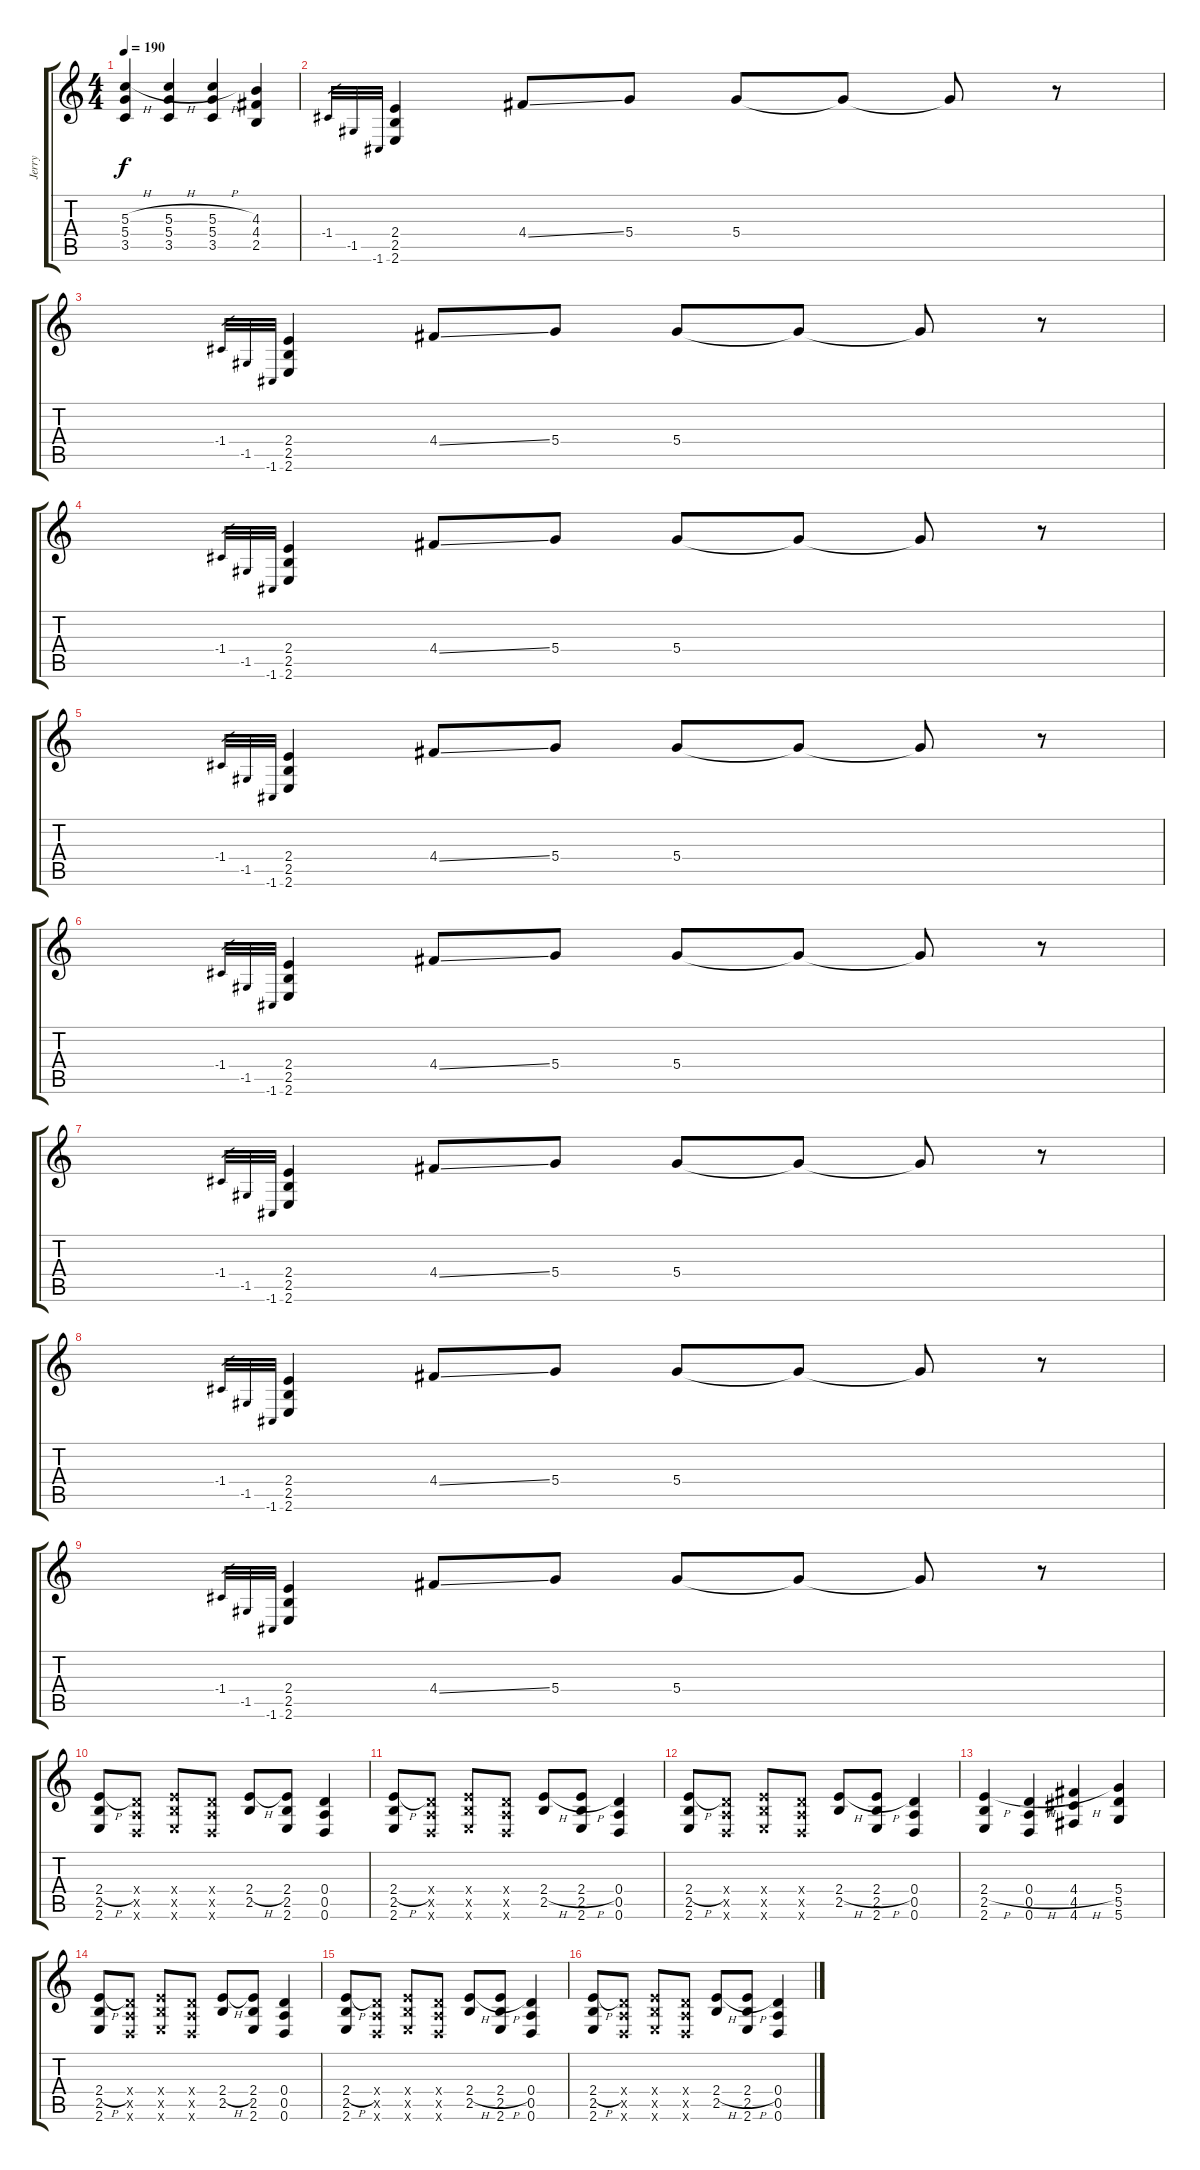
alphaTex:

\track ("Jerry" "Jerry") {instrument distortionguitar}
\staff {score tabs}
\tuning (E4 B3 G3 D3 A2 D2) {hide}
\ts (4 4)
\tempo 190
\clef g2
\ks c
(5.3{h} 5.4 3.5).4{dy f} (5.3{h} 5.4 3.5).4 (5.3{h} 5.4 3.5).4 (4.3 4.4 2.5).4 |
-1.4.32{gr} -1.5.32{gr} -1.6.32{gr} (2.4 2.5 2.6).4 4.4{ss}.8 5.4.8 5.4.8 5.4{t}.8 5.4{t}.8 r.8 |
-1.4.32{gr} -1.5.32{gr} -1.6.32{gr} (2.4 2.5 2.6).4 4.4{ss}.8 5.4.8 5.4.8 5.4{t}.8 5.4{t}.8 r.8 |
-1.4.32{gr} -1.5.32{gr} -1.6.32{gr} (2.4 2.5 2.6).4 4.4{ss}.8 5.4.8 5.4.8 5.4{t}.8 5.4{t}.8 r.8 |
-1.4.32{gr} -1.5.32{gr} -1.6.32{gr} (2.4 2.5 2.6).4 4.4{ss}.8 5.4.8 5.4.8 5.4{t}.8 5.4{t}.8 r.8 |
-1.4.32{gr} -1.5.32{gr} -1.6.32{gr} (2.4 2.5 2.6).4 4.4{ss}.8 5.4.8 5.4.8 5.4{t}.8 5.4{t}.8 r.8 |
-1.4.32{gr} -1.5.32{gr} -1.6.32{gr} (2.4 2.5 2.6).4 4.4{ss}.8 5.4.8 5.4.8 5.4{t}.8 5.4{t}.8 r.8 |
-1.4.32{gr} -1.5.32{gr} -1.6.32{gr} (2.4 2.5 2.6).4 4.4{ss}.8 5.4.8 5.4.8 5.4{t}.8 5.4{t}.8 r.8 |
-1.4.32{gr} -1.5.32{gr} -1.6.32{gr} (2.4 2.5 2.6).4 4.4{ss}.8 5.4.8 5.4.8 5.4{t}.8 5.4{t}.8 r.8 |
(2.4{h} 2.5 2.6).8 (0.4{x} 0.5{x} 0.6{x}).8 (2.4{x} 2.5{x} 2.6{x}).8 (0.4{x} 0.5{x} 0.6{x}).8 (2.4{h} 2.5).8 (2.4 2.5 2.6).8 (0.4 0.5 0.6).4 |
(2.4{h} 2.5 2.6).8 (0.4{x} 0.5{x} 0.6{x}).8 (2.4{x} 2.5{x} 2.6{x}).8 (0.4{x} 0.5{x} 0.6{x}).8 (2.4{h} 2.5).8 (2.4{h} 2.5 2.6).8 (0.4 0.5 0.6).4 |
(2.4{h} 2.5 2.6).8 (0.4{x} 0.5{x} 0.6{x}).8 (2.4{x} 2.5{x} 2.6{x}).8 (0.4{x} 0.5{x} 0.6{x}).8 (2.4{h} 2.5).8 (2.4{h} 2.5 2.6).8 (0.4 0.5 0.6).4 |
(2.4{h} 2.5 2.6).4 (0.4{h} 0.5 0.6).4 (4.4{h} 4.5 4.6).4 (5.4 5.5 5.6).4 |
(2.4{h} 2.5 2.6).8 (0.4{x} 0.5{x} 0.6{x}).8 (2.4{x} 2.5{x} 2.6{x}).8 (0.4{x} 0.5{x} 0.6{x}).8 (2.4{h} 2.5).8 (2.4 2.5 2.6).8 (0.4 0.5 0.6).4 |
(2.4{h} 2.5 2.6).8 (0.4{x} 0.5{x} 0.6{x}).8 (2.4{x} 2.5{x} 2.6{x}).8 (0.4{x} 0.5{x} 0.6{x}).8 (2.4{h} 2.5).8 (2.4{h} 2.5 2.6).8 (0.4 0.5 0.6).4 |
(2.4{h} 2.5 2.6).8 (0.4{x} 0.5{x} 0.6{x}).8 (2.4{x} 2.5{x} 2.6{x}).8 (0.4{x} 0.5{x} 0.6{x}).8 (2.4{h} 2.5).8 (2.4{h} 2.5 2.6).8 (0.4 0.5 0.6).4
